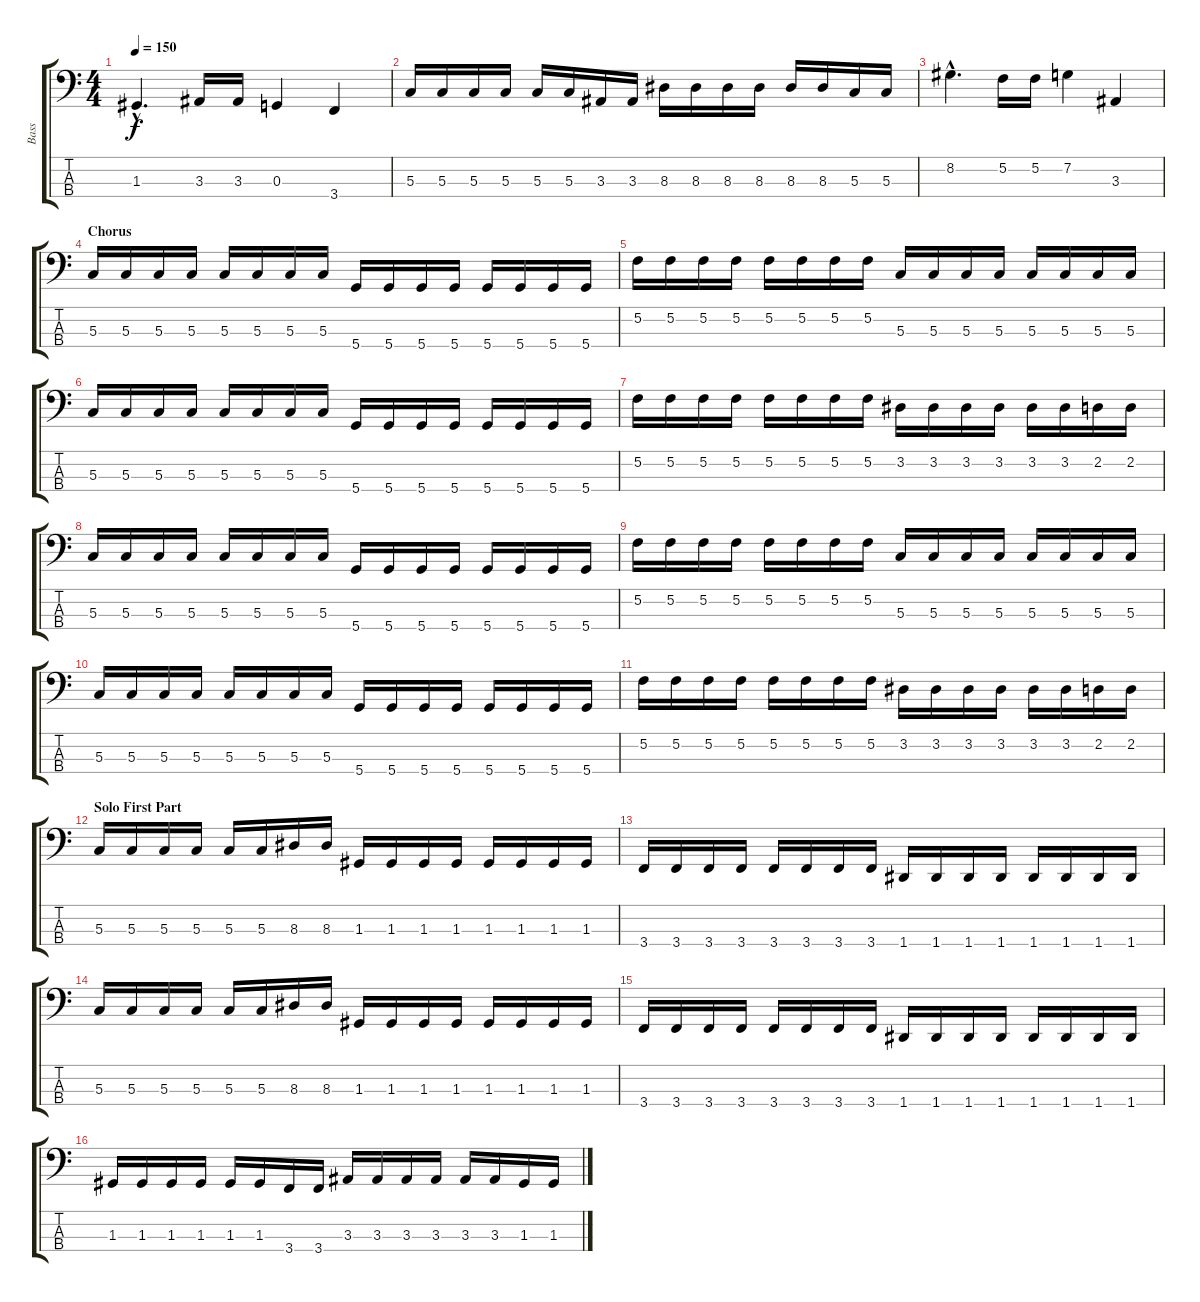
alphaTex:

\track ("Bass" "Bass") {instrument electricbassfinger}
\staff {score tabs}
\tuning (F2 C2 G1 D1) {hide}
\ts (4 4)
\tempo 150
\clef f4
\ks c
1.3{hac}.4{d dy f} 3.3.16 3.3.16 0.3.4 3.4.4 |
5.3.16 5.3.16 5.3.16 5.3.16 5.3.16 5.3.16 3.3.16 3.3.16 8.3.16 8.3.16 8.3.16 8.3.16 8.3.16 8.3.16 5.3.16 5.3.16 |
8.2{hac}.4{d} 5.2.16 5.2.16 7.2.4 3.3.4 |
\section ("" "Chorus")
5.3.16 5.3.16 5.3.16 5.3.16 5.3.16 5.3.16 5.3.16 5.3.16 5.4.16 5.4.16 5.4.16 5.4.16 5.4.16 5.4.16 5.4.16 5.4.16 |
5.2.16 5.2.16 5.2.16 5.2.16 5.2.16 5.2.16 5.2.16 5.2.16 5.3.16 5.3.16 5.3.16 5.3.16 5.3.16 5.3.16 5.3.16 5.3.16 |
5.3.16 5.3.16 5.3.16 5.3.16 5.3.16 5.3.16 5.3.16 5.3.16 5.4.16 5.4.16 5.4.16 5.4.16 5.4.16 5.4.16 5.4.16 5.4.16 |
5.2.16 5.2.16 5.2.16 5.2.16 5.2.16 5.2.16 5.2.16 5.2.16 3.2.16 3.2.16 3.2.16 3.2.16 3.2.16 3.2.16 2.2.16 2.2.16 |
5.3.16 5.3.16 5.3.16 5.3.16 5.3.16 5.3.16 5.3.16 5.3.16 5.4.16 5.4.16 5.4.16 5.4.16 5.4.16 5.4.16 5.4.16 5.4.16 |
5.2.16 5.2.16 5.2.16 5.2.16 5.2.16 5.2.16 5.2.16 5.2.16 5.3.16 5.3.16 5.3.16 5.3.16 5.3.16 5.3.16 5.3.16 5.3.16 |
5.3.16 5.3.16 5.3.16 5.3.16 5.3.16 5.3.16 5.3.16 5.3.16 5.4.16 5.4.16 5.4.16 5.4.16 5.4.16 5.4.16 5.4.16 5.4.16 |
5.2.16 5.2.16 5.2.16 5.2.16 5.2.16 5.2.16 5.2.16 5.2.16 3.2.16 3.2.16 3.2.16 3.2.16 3.2.16 3.2.16 2.2.16 2.2.16 |
\section ("" "Solo First Part")
5.3.16 5.3.16 5.3.16 5.3.16 5.3.16 5.3.16 8.3.16 8.3.16 1.3.16 1.3.16 1.3.16 1.3.16 1.3.16 1.3.16 1.3.16 1.3.16 |
3.4.16 3.4.16 3.4.16 3.4.16 3.4.16 3.4.16 3.4.16 3.4.16 1.4.16 1.4.16 1.4.16 1.4.16 1.4.16 1.4.16 1.4.16 1.4.16 |
5.3.16 5.3.16 5.3.16 5.3.16 5.3.16 5.3.16 8.3.16 8.3.16 1.3.16 1.3.16 1.3.16 1.3.16 1.3.16 1.3.16 1.3.16 1.3.16 |
3.4.16 3.4.16 3.4.16 3.4.16 3.4.16 3.4.16 3.4.16 3.4.16 1.4.16 1.4.16 1.4.16 1.4.16 1.4.16 1.4.16 1.4.16 1.4.16 |
1.3.16 1.3.16 1.3.16 1.3.16 1.3.16 1.3.16 3.4.16 3.4.16 3.3.16 3.3.16 3.3.16 3.3.16 3.3.16 3.3.16 1.3.16 1.3.16
